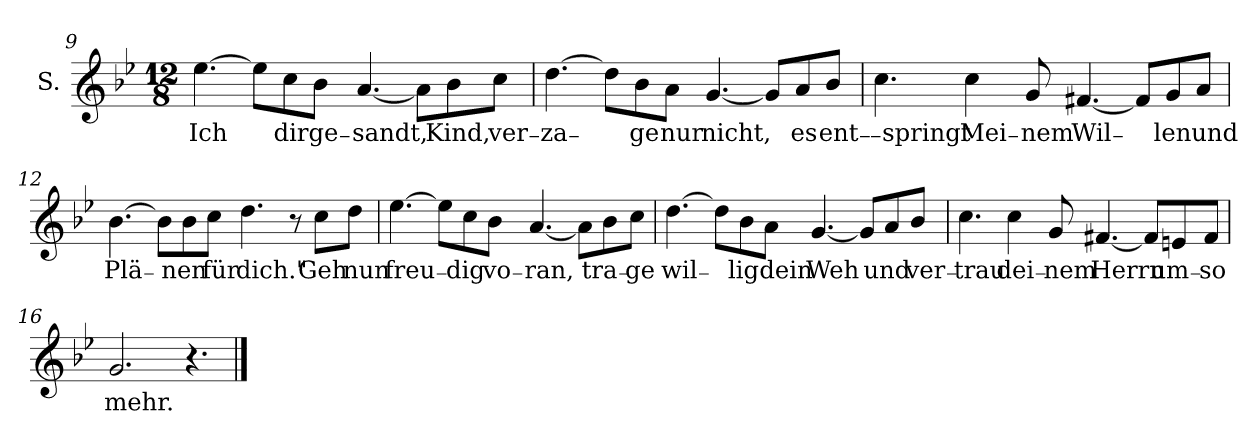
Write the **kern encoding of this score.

**kern	**text
*part1	*part1
*staff1	*staff1
*I"S.	*
*clefG2	*
*k[b-e-]	*
*g:	*
*M12/8	*
=9	=9
!	!LO:LY:b
[4.ee-\	Ich
8ee-\L]	.
!	!LO:LY:b
8cc\	dir
!	!LO:LY:b
8b-\J	ge₋
!	!LO:LY:b
[4.a/	sandt,
8a\L]	.
!	!LO:LY:b
8b-\	Kind,
!	!LO:LY:b
8cc\J	ver₋
=10	=10
!	!LO:LY:b
[4.dd\	za₋
8dd\L]	.
!	!LO:LY:b
8b-\	ge
!	!LO:LY:b
8a\J	nur
!	!LO:LY:b
[4.g/	nicht,
8g/L]	.
!	!LO:LY:b
8a/	es
!	!LO:LY:b
8b-/J	ent₋
!!LO:LB:g=z
=11	=11
!	!LO:LY:b
4.cc\	₋springt
!	!LO:LY:b
4cc\	Mei₋
!	!LO:LY:b
8g/	nem
!	!LO:LY:b
[4.f#X/	Wil₋
8f#/L]	.
!	!LO:LY:b
8g/	len
!	!LO:LY:b
8a/J	und
=12	=12
!	!LO:LY:b
[4.b-\	Plä₋
8b-\L]	.
!	!LO:LY:b
8b-\	nen
!	!LO:LY:b
8cc\J	für
!	!LO:LY:b
4.dd\	dich."
8r	.
!	!LO:LY:b
8cc\L	Geh
!	!LO:LY:b
8dd\J	nun
=13	=13
!	!LO:LY:b
[4.ee-\	freu₋
8ee-\L]	.
!	!LO:LY:b
8cc\	dig
!	!LO:LY:b
8b-\J	vo₋
!	!LO:LY:b
[4.a/	ran,
8a\L]	.
!	!LO:LY:b
8b-\	tra₋
!	!LO:LY:b
8cc\J	ge
!!LO:LB:g=z
=14	=14
!	!LO:LY:b
[4.dd\	wil₋
8dd\L]	.
!	!LO:LY:b
8b-\	lig
!	!LO:LY:b
8a\J	dein
!	!LO:LY:b
[4.g/	Weh
8g/L]	.
!	!LO:LY:b
8a/	und
!	!LO:LY:b
8b-/J	ver₋
=15	=15
!	!LO:LY:b
4.cc\	trau
!	!LO:LY:b
4cc\	dei₋
!	!LO:LY:b
8g/	nem
!	!LO:LY:b
[4.f#X/	Herrn
8f#/L]	.
!	!LO:LY:b
8en/	um₋
!	!LO:LY:b
8f#/J	so
=16	=16
!	!LO:LY:b
2.g/	mehr.
4.r	.
==	==
*-	*-
